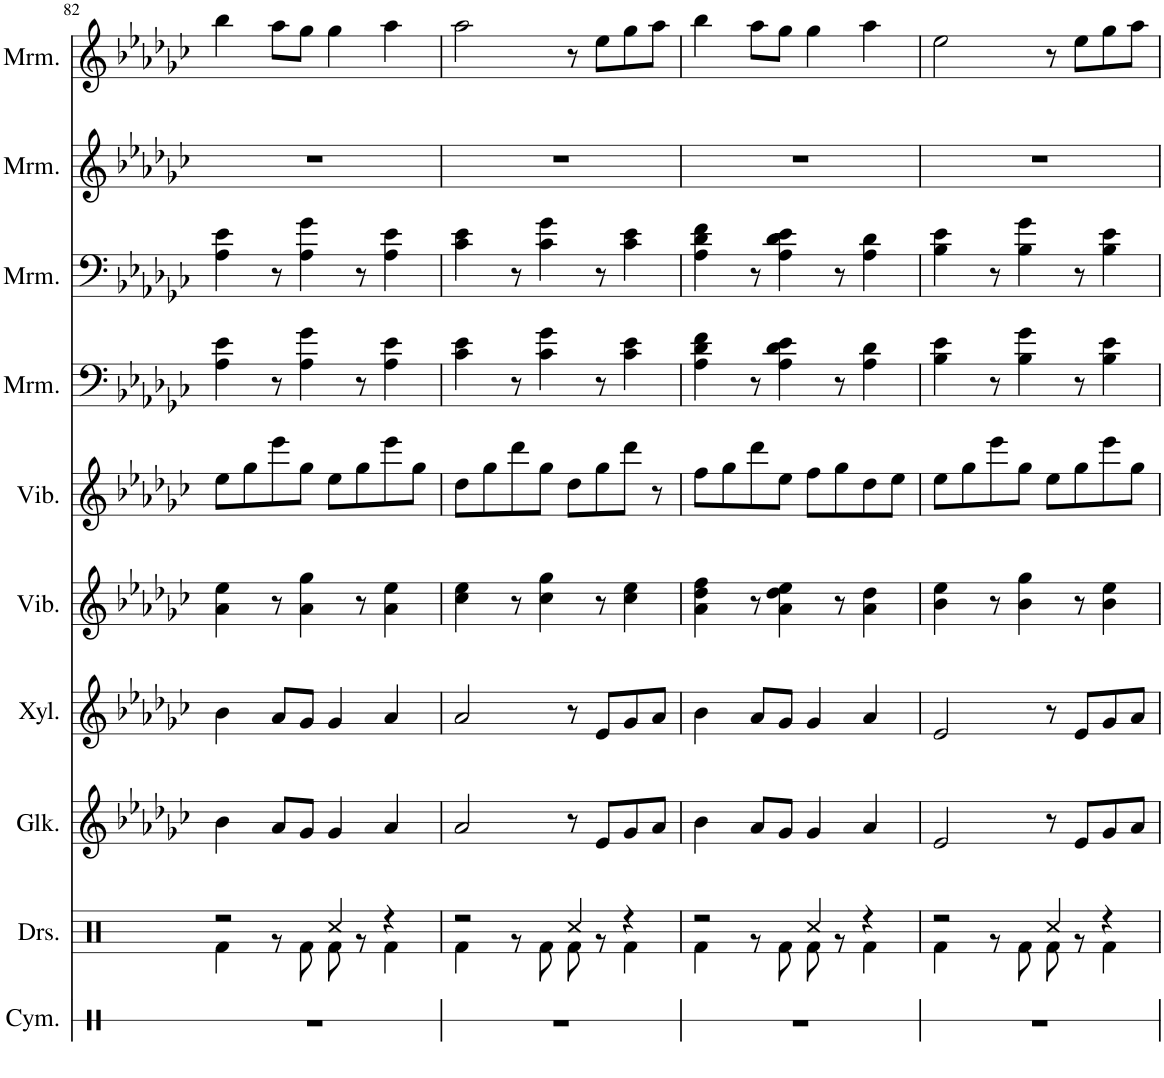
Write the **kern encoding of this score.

**kern	**kern	**kern	**kern	**kern	**kern	**kern	**kern	**kern	**kern
*part10	*part9	*part8	*part7	*part6	*part5	*part4	*part3	*part2	*part1
*staff10	*staff9	*staff8	*staff7	*staff6	*staff5	*staff4	*staff3	*staff2	*staff1
*I"Cymbal	*I"Drumset	*I"Glockenspiel	*I"Xylophone	*I"Vibraphone	*I"Vibraphone	*I"Marimba	*I"Marimba	*I"Marimba	*I"Marimba
*I'Cym.	*I'Drs.	*I'Glk.	*I'Xyl.	*I'Vib.	*I'Vib.	*I'Mrm.	*I'Mrm.	*I'Mrm.	*I'Mrm.
!!LO:PB:g=z
*clefX	*clefX	*clefG2	*clefG2	*clefG2	*clefG2	*clefF4	*clefF4	*clefG2	*clefG2
*	*	*Trd-14c-24	*Trd-7c-12	*	*	*	*	*	*
*k[]	*k[]	*k[b-e-a-d-g-c-]	*k[b-e-a-d-g-c-]	*k[b-e-a-d-g-c-]	*k[b-e-a-d-g-c-]	*k[b-e-a-d-g-c-]	*k[b-e-a-d-g-c-]	*k[b-e-a-d-g-c-]	*k[b-e-a-d-g-c-]
*M4/4	*M4/4	*M4/4	*M4/4	*M4/4	*M4/4	*M4/4	*M4/4	*M4/4	*M4/4
=82	=82	=82	=82	=82	=82	=82	=82	=82	=82
*	*^	*	*	*	*	*	*	*	*
1r	2r	4Rf\	4b-\	4b-\	4a-\ 4ee-\	8ee-\L	4A-\ 4e-\	4A-\ 4e-\	1r	4bb-\
.	.	.	.	.	.	8gg-\	.	.	.	.
.	.	8r	8a-/L	8a-/L	8r	8eee-\	8r	8r	.	8aa-\L
.	.	8Rf\	8g-/J	8g-/J	4a-\ 4gg-\	8gg-\J	4A-\ 4g-\	4A-\ 4g-\	.	8gg-\J
.	4Rcc/	8Rf\	4g-/	4g-/	.	8ee-\L	.	.	.	4gg-\
.	.	8r	.	.	8r	8gg-\	8r	8r	.	.
.	4r	4Rf\	4a-/	4a-/	4a-\ 4ee-\	8eee-\	4A-\ 4e-\	4A-\ 4e-\	.	4aa-\
.	.	.	.	.	.	8gg-\J	.	.	.	.
=83	=83	=83	=83	=83	=83	=83	=83	=83	=83	=83
1r	2r	4Rf\	2a-/	2a-/	4cc-\ 4ee-\	8dd-\L	4c-\ 4e-\	4c-\ 4e-\	1r	2aa-\
.	.	.	.	.	.	8gg-\	.	.	.	.
.	.	8r	.	.	8r	8ddd-\	8r	8r	.	.
.	.	8Rf\	.	.	4cc-\ 4gg-\	8gg-\J	4c-\ 4g-\	4c-\ 4g-\	.	.
.	4Rcc/	8Rf\	8r	8r	.	8dd-\L	.	.	.	8r
.	.	8r	8e-/L	8e-/L	8r	8gg-\	8r	8r	.	8ee-\L
.	4r	4Rf\	8g-/	8g-/	4cc-\ 4ee-\	8ddd-\J	4c-\ 4e-\	4c-\ 4e-\	.	8gg-\
.	.	.	8a-/J	8a-/J	.	8r	.	.	.	8aa-\J
=84	=84	=84	=84	=84	=84	=84	=84	=84	=84	=84
1r	2r	4Rf\	4b-\	4b-\	4a-\ 4dd-\ 4ff\	8ff\L	4A-\ 4d-\ 4f\	4A-\ 4d-\ 4f\	1r	4bb-\
.	.	.	.	.	.	8gg-\	.	.	.	.
.	.	8r	8a-/L	8a-/L	8r	8ddd-\	8r	8r	.	8aa-\L
.	.	8Rf\	8g-/J	8g-/J	4a-\ 4dd-\ 4ee-\	8ee-\J	4A-\ 4d-\ 4e-\	4A-\ 4d-\ 4e-\	.	8gg-\J
.	4Rcc/	8Rf\	4g-/	4g-/	.	8ff\L	.	.	.	4gg-\
.	.	8r	.	.	8r	8gg-\	8r	8r	.	.
.	4r	4Rf\	4a-/	4a-/	4a-\ 4dd-\	8dd-\	4A-\ 4d-\	4A-\ 4d-\	.	4aa-\
.	.	.	.	.	.	8ee-\J	.	.	.	.
=85	=85	=85	=85	=85	=85	=85	=85	=85	=85	=85
1r	2r	4Rf\	2e-/	2e-/	4b-\ 4ee-\	8ee-\L	4B-\ 4e-\	4B-\ 4e-\	1r	2ee-\
.	.	.	.	.	.	8gg-\	.	.	.	.
.	.	8r	.	.	8r	8eee-\	8r	8r	.	.
.	.	8Rf\	.	.	4b-\ 4gg-\	8gg-\J	4B-\ 4g-\	4B-\ 4g-\	.	.
.	4Rcc/	8Rf\	8r	8r	.	8ee-\L	.	.	.	8r
.	.	8r	8e-/L	8e-/L	8r	8gg-\	8r	8r	.	8ee-\L
.	4r	4Rf\	8g-/	8g-/	4b-\ 4ee-\	8eee-\	4B-\ 4e-\	4B-\ 4e-\	.	8gg-\
.	.	.	8a-/J	8a-/J	.	8gg-\J	.	.	.	8aa-\J
*	*v	*v	*	*	*	*	*	*	*	*
=	=	=	=	=	=	=	=	=	=
*-	*-	*-	*-	*-	*-	*-	*-	*-	*-
